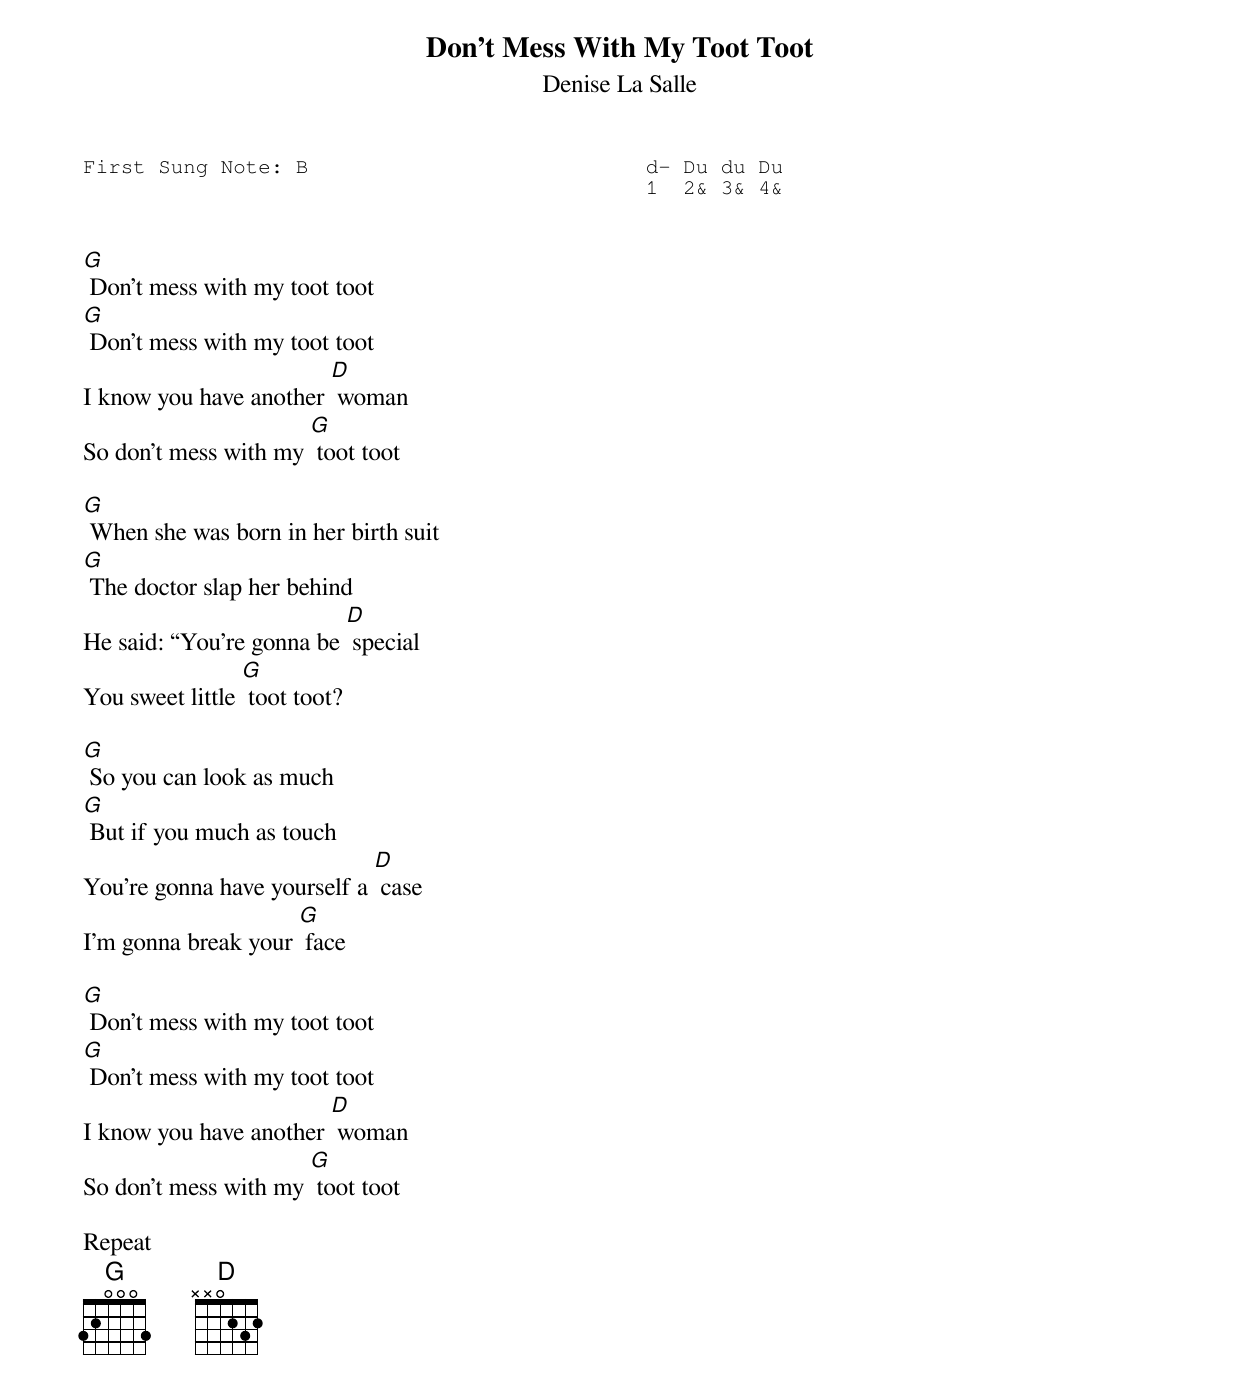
{t:Don’t Mess With My Toot Toot}
{st:Denise La Salle}
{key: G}
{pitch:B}
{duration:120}
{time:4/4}
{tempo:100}
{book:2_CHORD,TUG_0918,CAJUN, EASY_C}
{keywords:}
{sot}
First Sung Note: B                           d- Du du Du
                                             1  2& 3& 4&
{eot}


[G] Don’t mess with my toot toot
[G] Don’t mess with my toot toot
I know you have another [D] woman
So don’t mess with my [G] toot toot

[G] When she was born in her birth suit
[G] The doctor slap her behind
He said: “You’re gonna be [D] special
You sweet little [G] toot toot?

[G] So you can look as much
[G] But if you much as touch
You’re gonna have yourself a [D] case
I’m gonna break your [G] face

[G] Don’t mess with my toot toot
[G] Don’t mess with my toot toot
I know you have another [D] woman
So don’t mess with my [G] toot toot

Repeat
